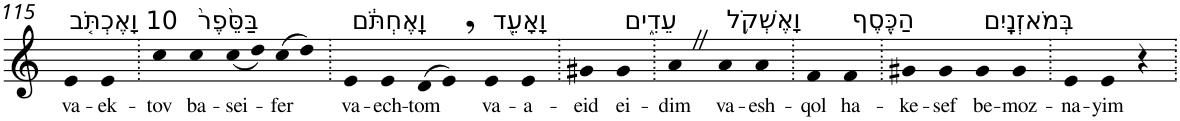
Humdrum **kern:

**kern	**text
*part1	*part1
*staff1	*staff1
*I"Piano	*
*I'Pno	*
!!LO:PB:g=z
*clefG2	*
*k[]	*
=115	=115
!LO:TX:a:t=10 וָאֶכְתֹּ֤ב	!
!	!LO:LY:b
4e	va-
!	!LO:LY:b
4e	-ek-
=116.	=116.
!	!LO:LY:b
4cc	-tov
!LO:TX:a:t=בַּסֵּ֙פֶר֙	!
!	!LO:LY:b
4cc	ba-
!	!LO:LY:b
(<8cc	-sei-
8dd)	.
!	!LO:LY:b
(>8cc	-fer
8dd)	.
=117.	=117.
!LO:TX:a:t=וָֽאֶחְתֹּ֔ם	!
!	!LO:LY:b
4e	va-
!	!LO:LY:b
4e	-ech-
!	!LO:LY:b
(>8d	-tom
8e,)	.
!LO:TX:a:t=וָאָעֵ֖ד	!
!	!LO:LY:b
4e	va-
!	!LO:LY:b
4e	-a-
=118.	=118.
!	!LO:LY:b
4g#X	-eid
!LO:TX:a:t=עֵדִ֑ים	!
!	!LO:LY:b
4g#	ei-
=119.	=119.
!	!LO:LY:b
4aZ	-dim
!LO:TX:a:t=וָאֶשְׁקֹ֥ל	!
!	!LO:LY:b
4a	va-
!	!LO:LY:b
4a	-esh-
=120.	=120.
!	!LO:LY:b
4f	-qol
!LO:TX:a:t=הַכֶּ֖סֶף	!
!	!LO:LY:b
4f	ha-
=121.	=121.
!	!LO:LY:b
4g#X	-ke-
!	!LO:LY:b
4g#	-sef
!LO:TX:a:t=בְּמֹאזְנָֽיִם	!
!	!LO:LY:b
4g#	be-
!	!LO:LY:b
4g#	-moz-
=122.	=122.
!	!LO:LY:b
4e	-na-
!	!LO:LY:b
4e	-yim
4r	.
=.	=.
*-	*-
